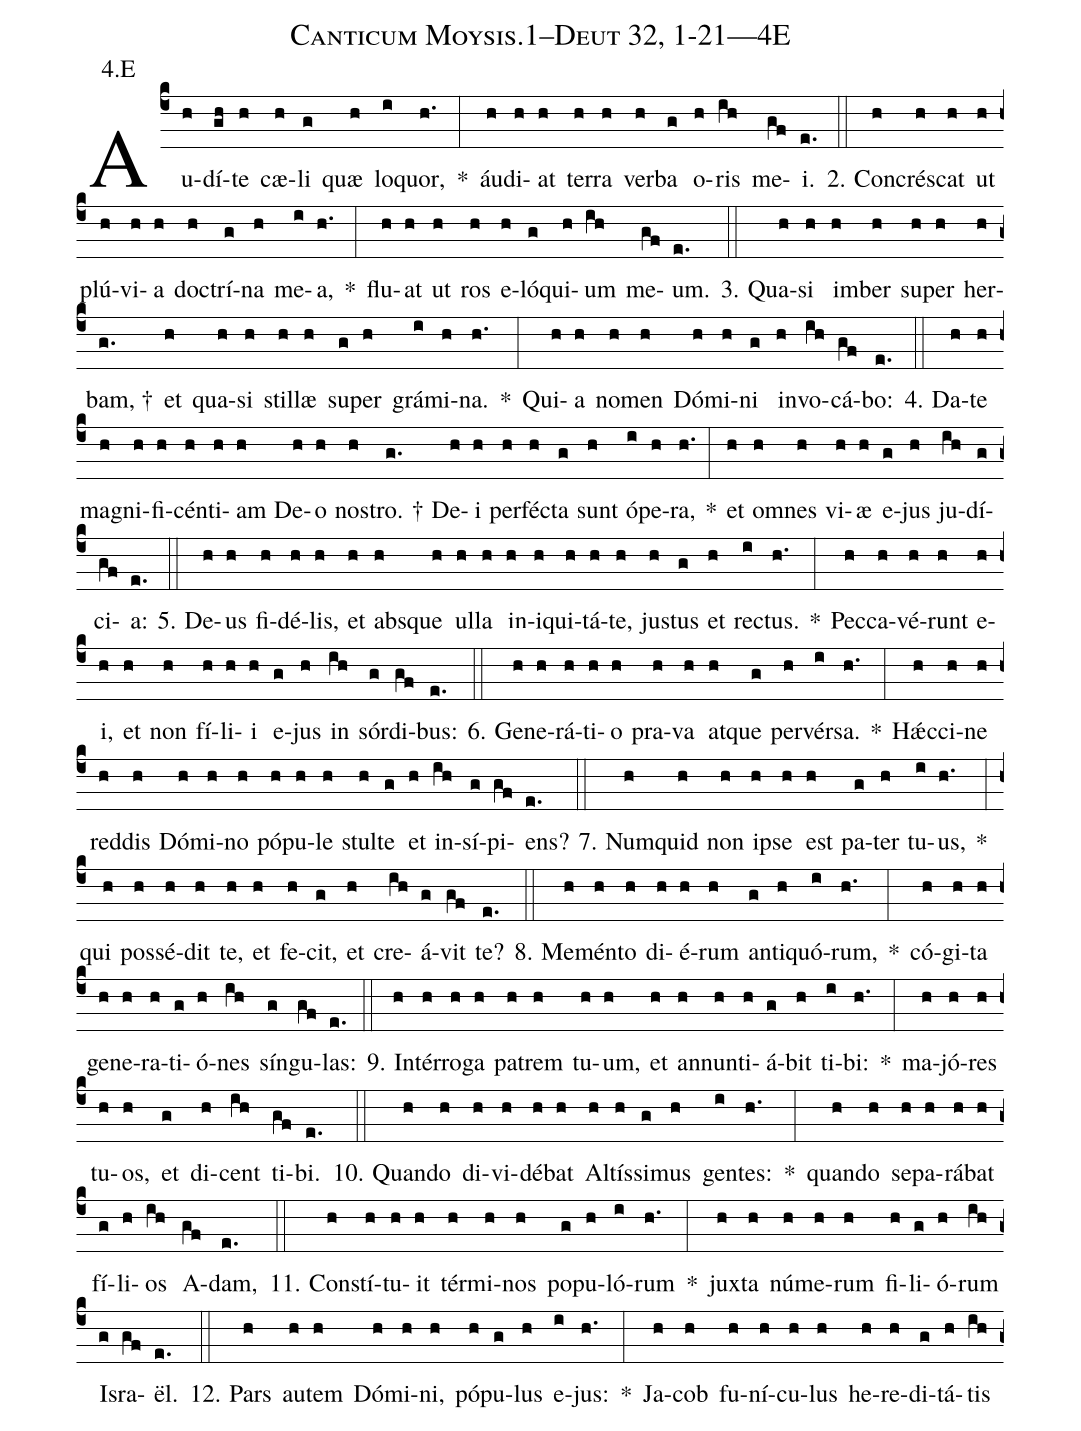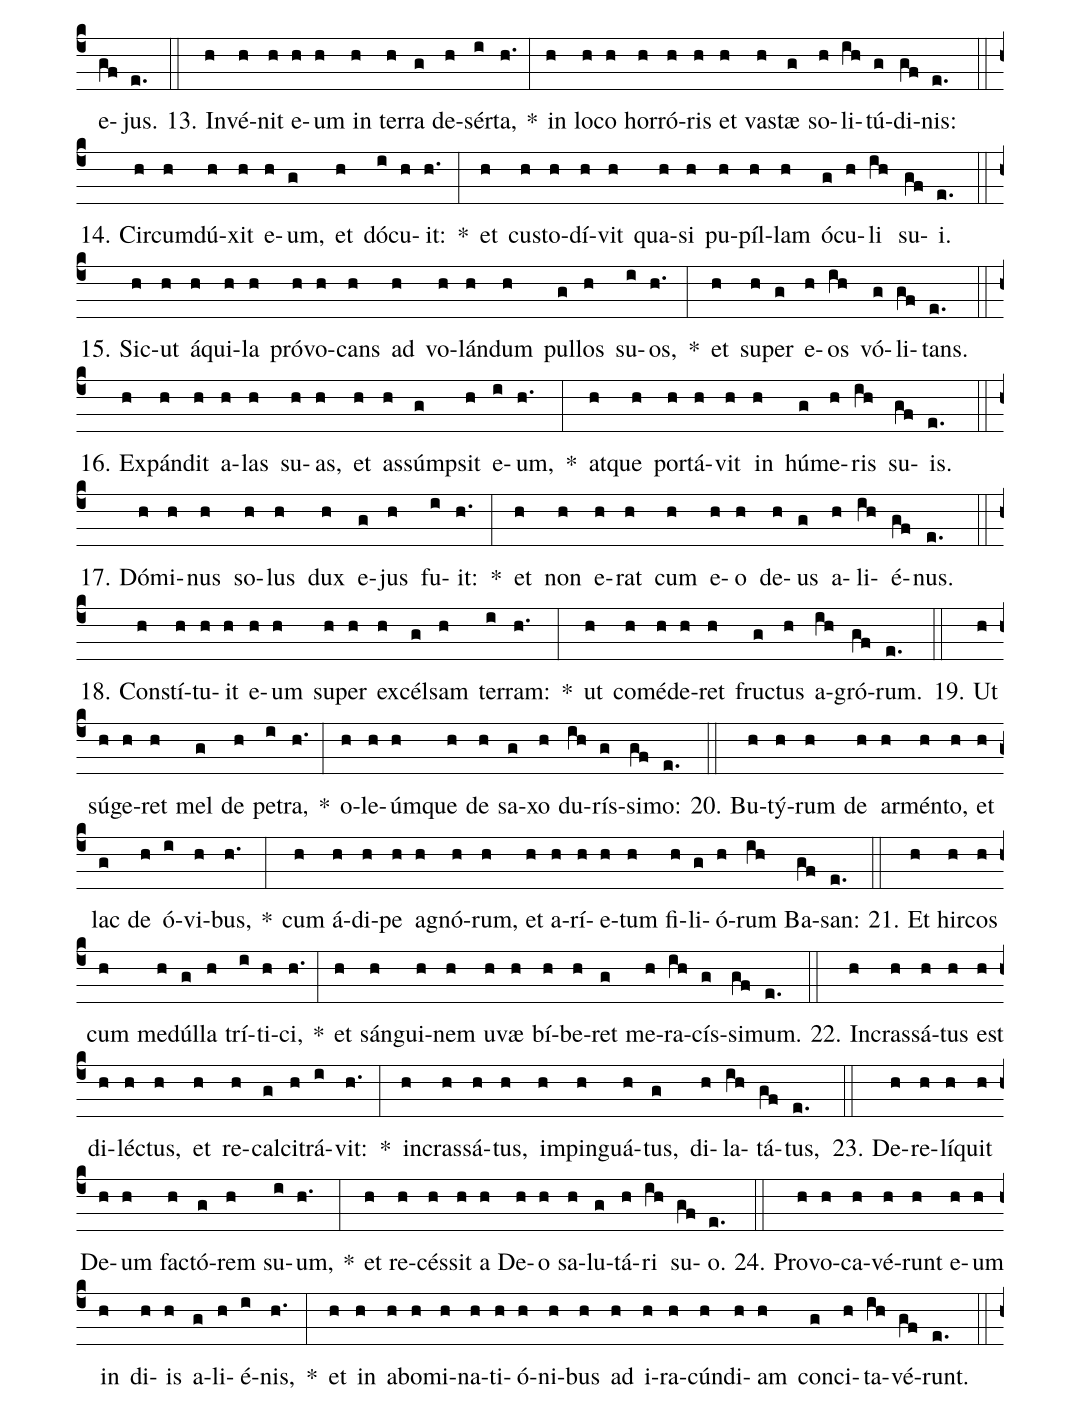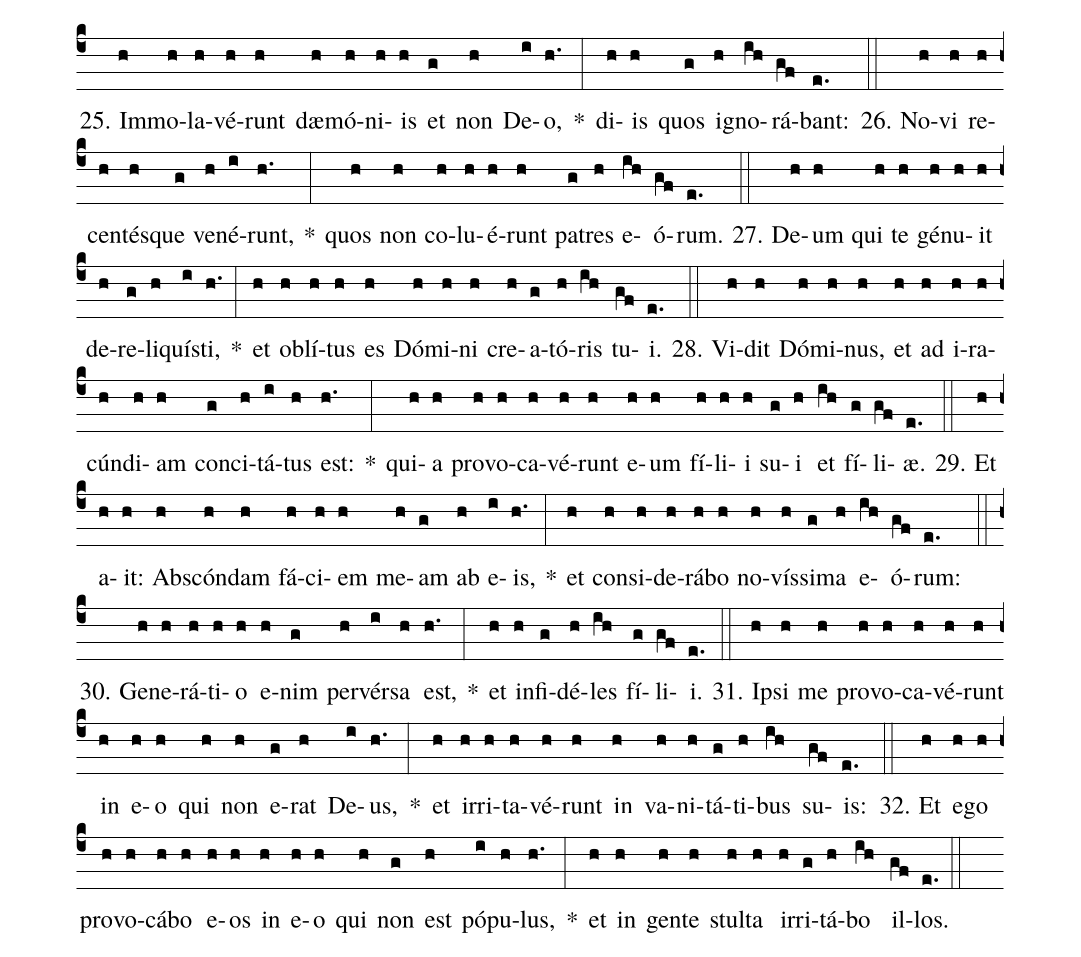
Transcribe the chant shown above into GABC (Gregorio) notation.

name: Canticum Moysis.1--Deut 32, 1-21---4E;
annotation: 4.E;
%%
(c4)Au(h)dí(gh)te(h) cæ(h)li(g) quæ(h) lo(i)quor,(h.) *(:) áu(h)di(h)at(h) ter(h)ra(h) ver(h)ba(g) o(h)ris(ih) me(gf)i.(e.) (::)
2. Con(h)crés(h)cat(h) ut(h) plú(h)vi(h)a(h) doc(h)trí(g)na(h) me(i)a,(h.) *(:) flu(h)at(h) ut(h) ros(h) e(h)ló(g)qui(h)um(ih) me(gf)um.(e.) (::)
3. Qua(h)si(h) im(h)ber(h) su(h)per(h) her(h)bam, †(g.) et(h) qua(h)si(h) stil(h)læ(h) su(g)per(h) grá(i)mi(h)na.(h.) *(:) Qui(h)a(h) no(h)men(h) Dó(h)mi(h)ni(g) in(h)vo(ih)cá(gf)bo:(e.) (::)
4. Da(h)te(h) ma(h)gni(h)fi(h)cén(h)ti(h)am(h) De(h)o(h) nos(h)tro. †(g.) De(h)i(h) per(h)féc(h)ta(g) sunt(h) ó(i)pe(h)ra,(h.) *(:) et(h) om(h)nes(h) vi(h)æ(h) e(g)jus(h) ju(ih)dí(g)ci(gf)a:(e.) (::)
5. De(h)us(h) fi(h)dé(h)lis,(h) et(h) abs(h)que(h) ul(h)la(h) in(h)i(h)qui(h)tá(h)te,(h) jus(h)tus(g) et(h) rec(i)tus.(h.) *(:) Pec(h)ca(h)vé(h)runt(h) e(h)i,(h) et(h) non(h) fí(h)li(h)i(h) e(g)jus(h) in(ih) sór(g)di(gf)bus:(e.) (::)
6. Ge(h)ne(h)rá(h)ti(h)o(h) pra(h)va(h) at(h)que(g) per(h)vér(i)sa.(h.) *(:) Hǽc(h)ci(h)ne(h) red(h)dis(h) Dó(h)mi(h)no(h) pó(h)pu(h)le(h) stul(h)te(g) et(h) in(ih)sí(g)pi(gf)ens?(e.) (::)
7. Num(h)quid(h) non(h) ip(h)se(h) est(h) pa(g)ter(h) tu(i)us,(h.) *(:) qui(h) pos(h)sé(h)dit(h) te,(h) et(h) fe(h)cit,(g) et(h) cre(ih)á(g)vit(gf) te?(e.) (::)
8. Me(h)mén(h)to(h) di(h)é(h)rum(h) an(g)ti(h)quó(i)rum,(h.) *(:) có(h)gi(h)ta(h) ge(h)ne(h)ra(h)ti(g)ó(h)nes(ih) sín(g)gu(gf)las:(e.) (::)
9. In(h)tér(h)ro(h)ga(h) pa(h)trem(h) tu(h)um,(h) et(h) an(h)nun(h)ti(h)á(g)bit(h) ti(i)bi:(h.) *(:) ma(h)jó(h)res(h) tu(h)os,(h) et(g) di(h)cent(ih) ti(gf)bi.(e.) (::)
10. Quan(h)do(h) di(h)vi(h)dé(h)bat(h) Al(h)tís(h)si(g)mus(h) gen(i)tes:(h.) *(:) quan(h)do(h) se(h)pa(h)rá(h)bat(h) fí(g)li(h)os(ih) A(gf)dam,(e.) (::)
11. Con(h)stí(h)tu(h)it(h) tér(h)mi(h)nos(h) po(g)pu(h)ló(i)rum(h.) *(:) jux(h)ta(h) nú(h)me(h)rum(h) fi(h)li(g)ó(h)rum(ih) Is(g)ra(gf)ël.(e.) (::)
12. Pars(h) au(h)tem(h) Dó(h)mi(h)ni,(h) pó(h)pu(g)lus(h) e(i)jus:(h.) *(:) Ja(h)cob(h) fu(h)ní(h)cu(h)lus(h) he(h)re(h)di(g)tá(h)tis(ih) e(gf)jus.(e.) (::)
13. In(h)vé(h)nit(h) e(h)um(h) in(h) ter(h)ra(g) de(h)sér(i)ta,(h.) *(:) in(h) lo(h)co(h) hor(h)ró(h)ris(h) et(h) vas(h)tæ(g) so(h)li(ih)tú(g)di(gf)nis:(e.) (::)
14. Cir(h)cum(h)dú(h)xit(h) e(h)um,(g) et(h) dó(i)cu(h)it:(h.) *(:) et(h) cus(h)to(h)dí(h)vit(h) qua(h)si(h) pu(h)píl(h)lam(h) ó(g)cu(h)li(ih) su(gf)i.(e.) (::)
15. Sic(h)ut(h) á(h)qui(h)la(h) pró(h)vo(h)cans(h) ad(h) vo(h)lán(h)dum(h) pul(g)los(h) su(i)os,(h.) *(:) et(h) su(h)per(g) e(h)os(ih) vó(g)li(gf)tans.(e.) (::)
16. Ex(h)pán(h)dit(h) a(h)las(h) su(h)as,(h) et(h) as(h)súmp(g)sit(h) e(i)um,(h.) *(:) at(h)que(h) por(h)tá(h)vit(h) in(h) hú(g)me(h)ris(ih) su(gf)is.(e.) (::)
17. Dó(h)mi(h)nus(h) so(h)lus(h) dux(h) e(g)jus(h) fu(i)it:(h.) *(:) et(h) non(h) e(h)rat(h) cum(h) e(h)o(h) de(h)us(g) a(h)li(ih)é(gf)nus.(e.) (::)
18. Con(h)stí(h)tu(h)it(h) e(h)um(h) su(h)per(h) ex(h)cél(g)sam(h) ter(i)ram:(h.) *(:) ut(h) com(h)é(h)de(h)ret(h) fruc(g)tus(h) a(ih)gró(gf)rum.(e.) (::)
19. Ut(h) sú(h)ge(h)ret(h) mel(g) de(h) pe(i)tra,(h.) *(:) o(h)le(h)úm(h)que(h) de(h) sa(g)xo(h) du(ih)rís(g)si(gf)mo:(e.) (::)
20. Bu(h)tý(h)rum(h) de(h) ar(h)mén(h)to,(h) et(h) lac(g) de(h) ó(i)vi(h)bus,(h.) *(:) cum(h) á(h)di(h)pe(h) a(h)gnó(h)rum,(h) et(h) a(h)rí(h)e(h)tum(h) fi(h)li(g)ó(h)rum(ih) Ba(gf)san:(e.) (::)
21. Et(h) hir(h)cos(h) cum(h) me(h)dúl(g)la(h) trí(i)ti(h)ci,(h.) *(:) et(h) sán(h)gui(h)nem(h) u(h)væ(h) bí(h)be(h)ret(g) me(h)ra(ih)cís(g)si(gf)mum.(e.) (::)
22. In(h)cras(h)sá(h)tus(h) est(h) di(h)léc(h)tus,(h) et(h) re(h)cal(g)ci(h)trá(i)vit:(h.) *(:) in(h)cras(h)sá(h)tus,(h) im(h)pin(h)guá(h)tus,(g) di(h)la(ih)tá(gf)tus,(e.) (::)
23. De(h)re(h)lí(h)quit(h) De(h)um(h) fac(h)tó(g)rem(h) su(i)um,(h.) *(:) et(h) re(h)cés(h)sit(h) a(h) De(h)o(h) sa(h)lu(g)tá(h)ri(ih) su(gf)o.(e.) (::)
24. Pro(h)vo(h)ca(h)vé(h)runt(h) e(h)um(h) in(h) di(h)is(h) a(g)li(h)é(i)nis,(h.) *(:) et(h) in(h) ab(h)o(h)mi(h)na(h)ti(h)ó(h)ni(h)bus(h) ad(h) i(h)ra(h)cún(h)di(h)am(h) con(g)ci(h)ta(ih)vé(gf)runt.(e.) (::)
25. Im(h)mo(h)la(h)vé(h)runt(h) dæ(h)mó(h)ni(h)is(h) et(g) non(h) De(i)o,(h.) *(:) di(h)is(h) quos(g) i(h)gno(ih)rá(gf)bant:(e.) (::)
26. No(h)vi(h) re(h)cen(h)tés(h)que(g) ve(h)né(i)runt,(h.) *(:) quos(h) non(h) co(h)lu(h)é(h)runt(h) pa(g)tres(h) e(ih)ó(gf)rum.(e.) (::)
27. De(h)um(h) qui(h) te(h) gé(h)nu(h)it(h) de(h)re(g)li(h)quís(i)ti,(h.) *(:) et(h) ob(h)lí(h)tus(h) es(h) Dó(h)mi(h)ni(h) cre(h)a(g)tó(h)ris(ih) tu(gf)i.(e.) (::)
28. Vi(h)dit(h) Dó(h)mi(h)nus,(h) et(h) ad(h) i(h)ra(h)cún(h)di(h)am(h) con(g)ci(h)tá(i)tus(h) est:(h.) *(:) qui(h)a(h) pro(h)vo(h)ca(h)vé(h)runt(h) e(h)um(h) fí(h)li(h)i(h) su(g)i(h) et(ih) fí(g)li(gf)æ.(e.) (::)
29. Et(h) a(h)it:(h) Abs(h)cón(h)dam(h) fá(h)ci(h)em(h) me(h)am(g) ab(h) e(i)is,(h.) *(:) et(h) con(h)si(h)de(h)rá(h)bo(h) no(h)vís(h)si(g)ma(h) e(ih)ó(gf)rum:(e.) (::)
30. Ge(h)ne(h)rá(h)ti(h)o(h) e(h)nim(g) per(h)vér(i)sa(h) est,(h.) *(:) et(h) in(h)fi(g)dé(h)les(ih) fí(g)li(gf)i.(e.) (::)
31. Ip(h)si(h) me(h) pro(h)vo(h)ca(h)vé(h)runt(h) in(h) e(h)o(h) qui(h) non(h) e(g)rat(h) De(i)us,(h.) *(:) et(h) ir(h)ri(h)ta(h)vé(h)runt(h) in(h) va(h)ni(h)tá(g)ti(h)bus(ih) su(gf)is:(e.) (::)
32. Et(h) e(h)go(h) pro(h)vo(h)cá(h)bo(h) e(h)os(h) in(h) e(h)o(h) qui(h) non(g) est(h) pó(i)pu(h)lus,(h.) *(:) et(h) in(h) gen(h)te(h) stul(h)ta(h) ir(h)ri(g)tá(h)bo(ih) il(gf)los.(e.) (::)
